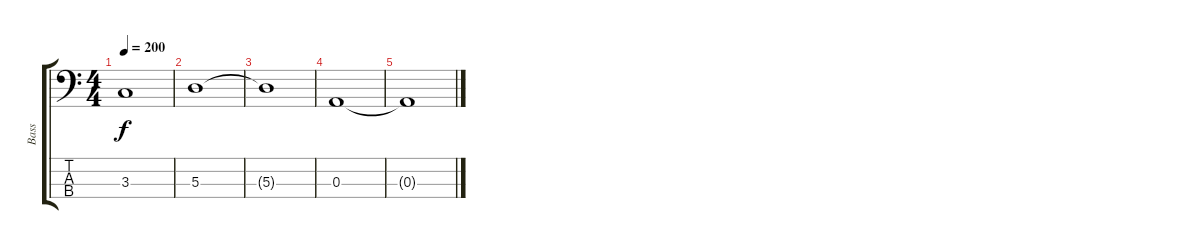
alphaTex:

\track ("Bass" "Bass") {instrument electricbassfinger}
\staff {score tabs}
\tuning (G2 D2 A1 E1) {hide}
\ts (4 4)
\tempo 200
\clef f4
\ks c
3.3{t}.1{dy f} |
5.3.1 |
5.3{t}.1 |
0.3.1 |
0.3{t}.1
